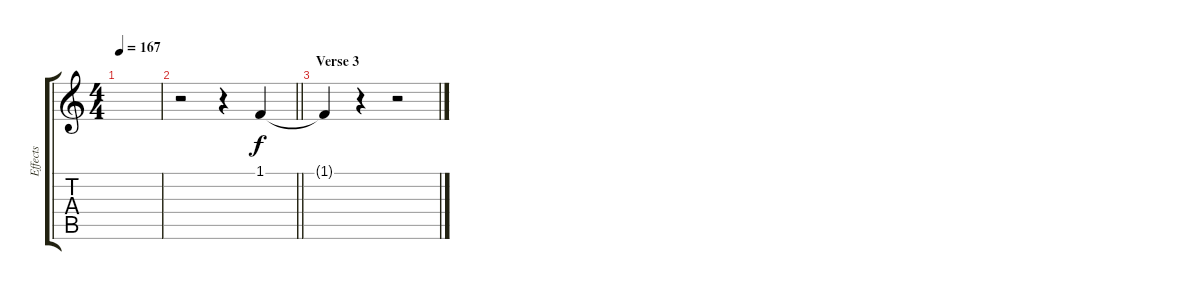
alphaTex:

\track ("Effects" "Effects") {instrument reversecymbal}
\staff {score tabs}
\tuning (E4 B3 G3 D3 A2 E2) {hide}
\ts (4 4)
\tempo 167
\clef g2
\ks c
|
\barLineRight lightlight
r.2 r.4 1.1.4 |
\section ("" "Verse 3")
1.1{t}.4 r.4 r.2
